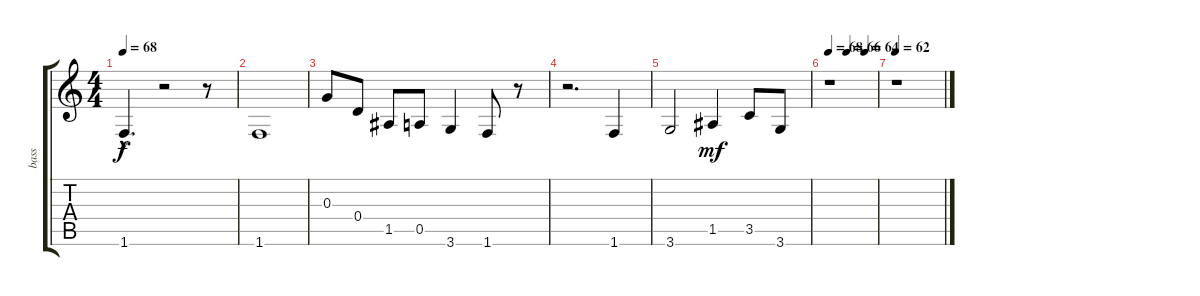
\track ("bass" "bass") {instrument electricbassfinger}
\staff {score tabs}
\tuning (E4 B3 G3 D3 A2 E2) {hide}
\ts (4 4)
\tempo 68
\clef g2
\ks c
1.6{hac}.4{d dy f} r.2 r.8 |
1.6.1 |
0.3.8 0.4.8 1.5.8 0.5.8 3.6.4 1.6.8 r.8 |
r.2{d} 1.6.4 |
3.6.2 1.5.4{dy mf} 3.5.8 3.6.8 |
\tempo 68
\tempo (66 0.375)
\tempo (64 0.75)
r.1 |
\tempo 62
r.1
